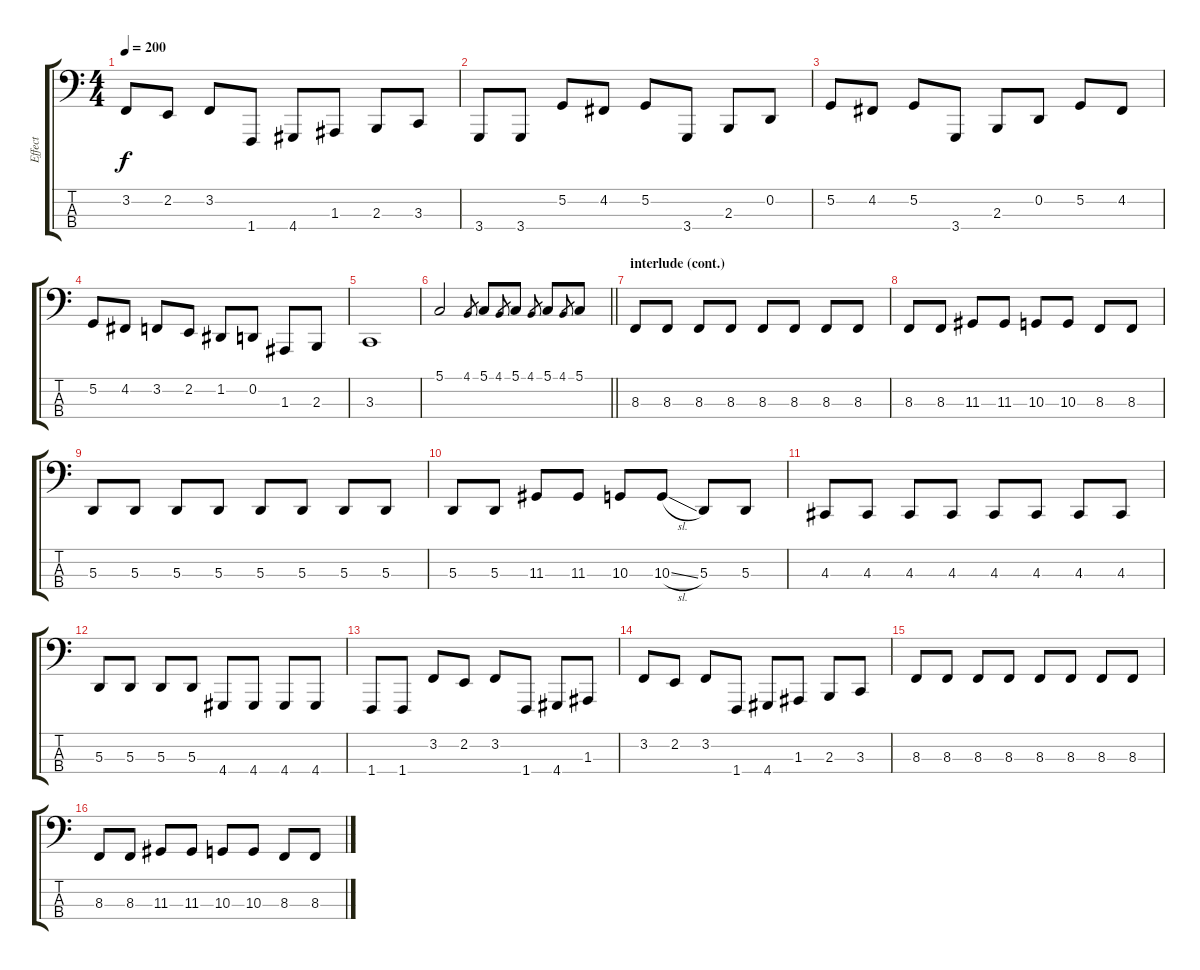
\track ("Effect" "Effect") {instrument acousticgrandpiano}
\staff {score tabs}
\tuning (G2 D2 A1 E1) {hide}
\ts (4 4)
\tempo 200
\clef f4
\ks c
3.2.8{dy f} 2.2.8 3.2.8 1.4.8 4.4.8 1.3.8 2.3.8 3.3.8 |
3.4.8 3.4.8 5.2.8 4.2.8 5.2.8 3.4.8 2.3.8 0.2.8 |
5.2.8 4.2.8 5.2.8 3.4.8 2.3.8 0.2.8 5.2.8 4.2.8 |
5.2.8 4.2.8 3.2.8 2.2.8 1.2.8 0.2.8 1.3.8 2.3.8 |
3.3.1 |
\barLineRight lightlight
5.1.2 4.1.8{gr} 5.1.8 4.1.8{gr} 5.1.8 4.1.8{gr} 5.1.8 4.1.8{gr} 5.1.8 |
\section ("" "interlude (cont.)")
8.3.8 8.3.8 8.3.8 8.3.8 8.3.8 8.3.8 8.3.8 8.3.8 |
8.3.8 8.3.8 11.3.8 11.3.8 10.3.8 10.3.8 8.3.8 8.3.8 |
5.3.8 5.3.8 5.3.8 5.3.8 5.3.8 5.3.8 5.3.8 5.3.8 |
5.3.8 5.3.8 11.3.8 11.3.8 10.3.8 10.3{sl}.8 5.3.8 5.3.8 |
4.3.8 4.3.8 4.3.8 4.3.8 4.3.8 4.3.8 4.3.8 4.3.8 |
5.3.8 5.3.8 5.3.8 5.3.8 4.4.8 4.4.8 4.4.8 4.4.8 |
1.4.8 1.4.8 3.2.8 2.2.8 3.2.8 1.4.8 4.4.8 1.3.8 |
3.2.8 2.2.8 3.2.8 1.4.8 4.4.8 1.3.8 2.3.8 3.3.8 |
8.3.8 8.3.8 8.3.8 8.3.8 8.3.8 8.3.8 8.3.8 8.3.8 |
8.3.8 8.3.8 11.3.8 11.3.8 10.3.8 10.3.8 8.3.8 8.3.8
